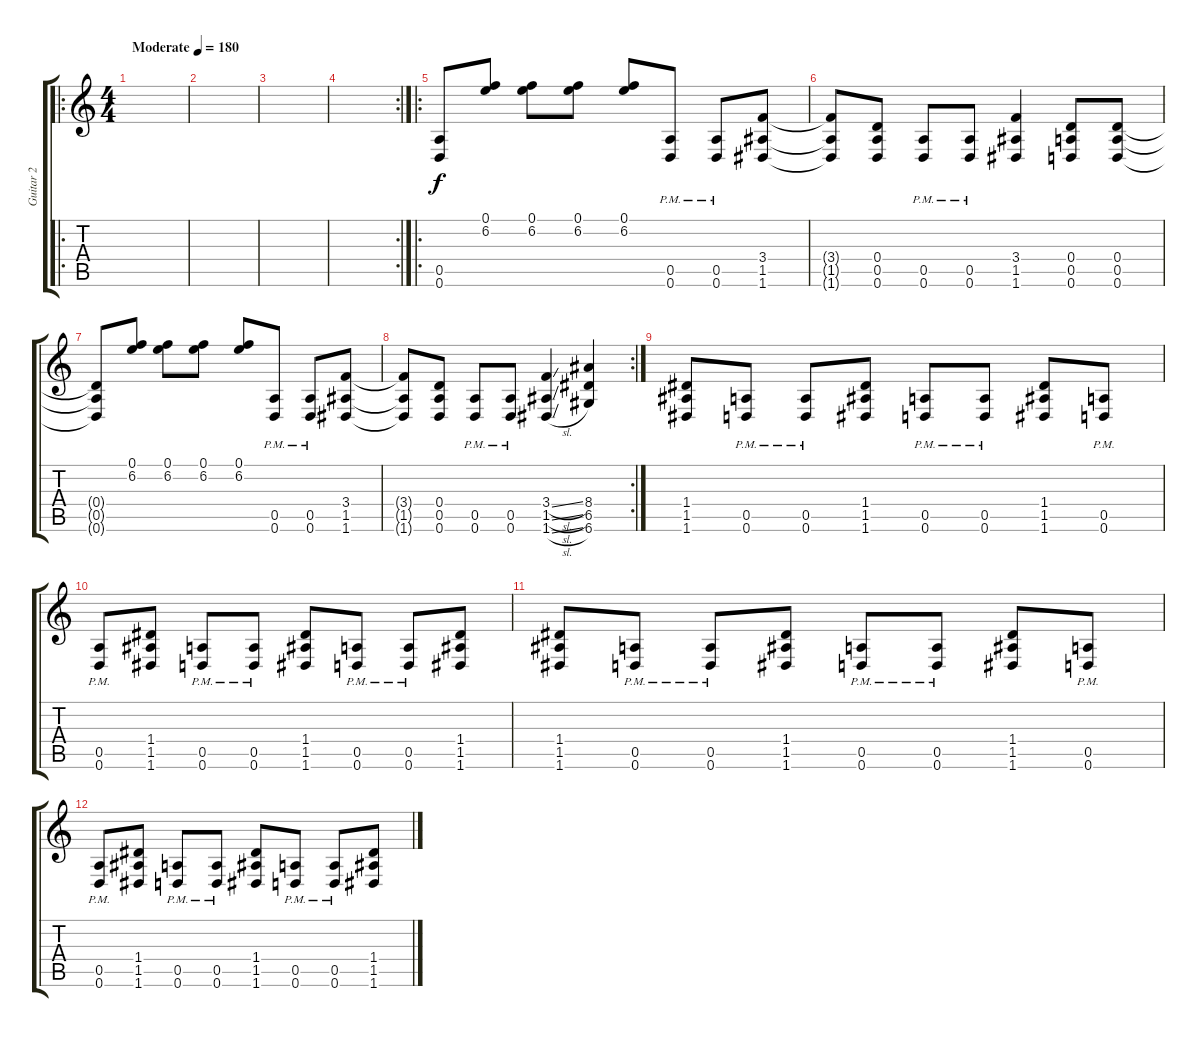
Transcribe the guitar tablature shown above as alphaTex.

\track ("Guitar 2" "Guitar 2") {instrument distortionguitar}
\staff {score tabs}
\tuning (E4 B3 G3 D3 A2 D2) {hide}
\ro
\ts (4 4)
\tempo (180 "Moderate")
\clef g2
\ks c
|
|
|
\rc 2
|
\ro
(0.5 0.6).8 (0.1 6.2).8 (0.1 6.2).8 (0.1 6.2).8 (0.1 6.2).8 (0.5{pm} 0.6{pm}).8 (0.5{pm} 0.6{pm}).8 (3.4 1.5 1.6).8 |
(3.4{t} 1.5{t} 1.6{t}).8 (0.4 0.5 0.6).8 (0.5{pm} 0.6{pm}).8 (0.5{pm} 0.6{pm}).8 (3.4 1.5 1.6).4 (0.4 0.5 0.6).8 (0.4 0.5 0.6).8 |
(0.4{t} 0.5{t} 0.6{t}).8 (0.1 6.2).8 (0.1 6.2).8 (0.1 6.2).8 (0.1 6.2).8 (0.5{pm} 0.6{pm}).8 (0.5{pm} 0.6{pm}).8 (3.4 1.5 1.6).8 |
\rc 2
(3.4{t} 1.5{t} 1.6{t}).8 (0.4 0.5 0.6).8 (0.5{pm} 0.6{pm}).8 (0.5{pm} 0.6{pm}).8 (3.4{sl} 1.5{sl} 1.6{sl}).4 (8.4 6.5 6.6).4 |
(1.4 1.5 1.6).8 (0.5{pm} 0.6{pm}).8 (0.5{pm} 0.6{pm}).8 (1.4 1.5 1.6).8 (0.5{pm} 0.6{pm}).8 (0.5{pm} 0.6{pm}).8 (1.4 1.5 1.6).8 (0.5{pm} 0.6{pm}).8 |
(0.5{pm} 0.6{pm}).8 (1.4 1.5 1.6).8 (0.5{pm} 0.6{pm}).8 (0.5{pm} 0.6{pm}).8 (1.4 1.5 1.6).8 (0.5{pm} 0.6{pm}).8 (0.5{pm} 0.6{pm}).8 (1.4 1.5 1.6).8 |
(1.4 1.5 1.6).8 (0.5{pm} 0.6{pm}).8 (0.5{pm} 0.6{pm}).8 (1.4 1.5 1.6).8 (0.5{pm} 0.6{pm}).8 (0.5{pm} 0.6{pm}).8 (1.4 1.5 1.6).8 (0.5{pm} 0.6{pm}).8 |
(0.5{pm} 0.6{pm}).8 (1.4 1.5 1.6).8 (0.5{pm} 0.6{pm}).8 (0.5{pm} 0.6{pm}).8 (1.4 1.5 1.6).8 (0.5{pm} 0.6{pm}).8 (0.5{pm} 0.6{pm}).8 (1.4 1.5 1.6).8
